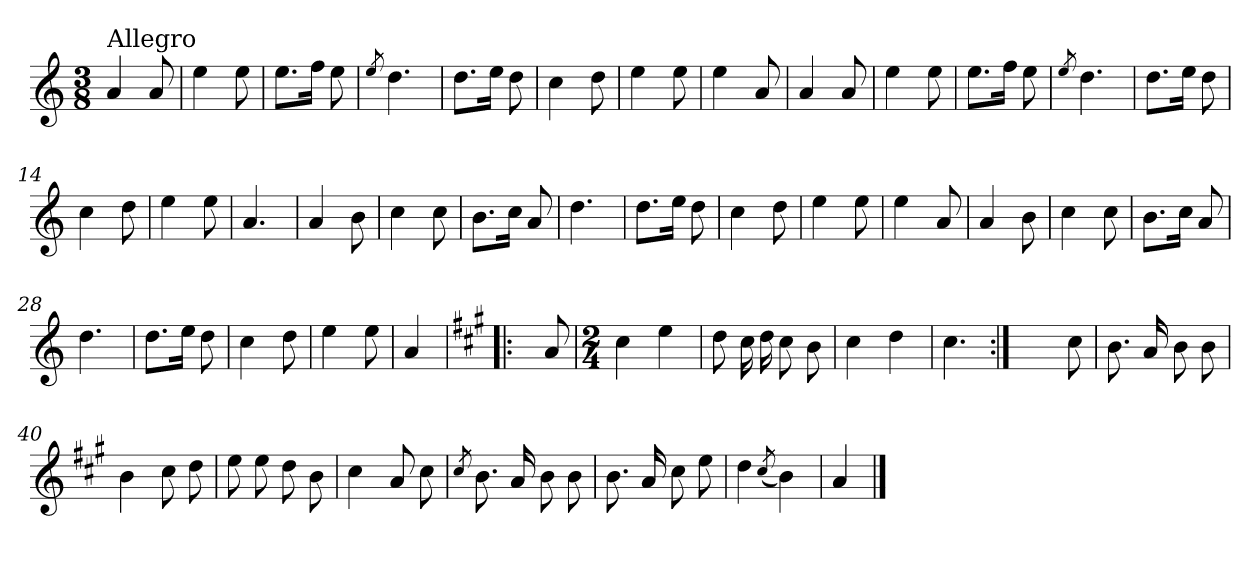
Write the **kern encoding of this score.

**kern
*part1
*staff1
*clefG2
*k[]
*a:
*M3/8
=1
!LO:TX:a:t=Allegro
4a/
8a/
=2
4ee\
8ee\
=3
8.ee\L
16ff\Jk
8ee\
=4
8qee/
4.dd\
=5
8.dd\L
16ee\Jk
8dd\
=6
4cc\
8dd\
=7
4ee\
8ee\
=8
4ee\
8a/
=9
4a/
8a/
=10
4ee\
8ee\
=11
8.ee\L
16ff\Jk
8ee\
!!LO:LB:g=z
=12
8qee/
4.dd\
=13
8.dd\L
16ee\Jk
8dd\
=14
4cc\
8dd\
=15
4ee\
8ee\
=16
4.a/
=17
4a/
8b\
=18
4cc\
8cc\
=19
8.b\L
16cc\Jk
8a/
=20
4.dd\
=21
8.dd\L
16ee\Jk
8dd\
=22
4cc\
8dd\
=23
4ee\
8ee\
=24
4ee\
8a/
!!LO:LB:g=z
=25
4a/
8b\
=26
4cc\
8cc\
=27
8.b\L
16cc\Jk
8a/
=28
4.dd\
=29
8.dd\L
16ee\Jk
8dd\
=30
4cc\
8dd\
=31
4ee\
8ee\
=32
4a/
=33!|:
*k[f#c#g#]
4ryy
8a/
=34
*M2/4
4cc#\
4ee\
=35
8dd\
16cc#\
16dd\
8cc#\
8b\
!!LO:LB:g=z
=36
4cc#\
4dd\
=37
4.cc#\
=38:|!
4.ryy
8cc#\
=39
8.b\
16a/
8b\
8b\
=40
4b\
8cc#\
8dd\
=41
8ee\
8ee\
8dd\
8b\
=42
4cc#\
8a/
8cc#\
=43
8qcc#/
8.b\
16a/
8b\
8b\
=44
8.b\
16a/
8cc#\
8ee\
!!LO:LB:g=z
=45
4dd\
(<8qcc#/
4b\)
=46
4a/
==
*-
